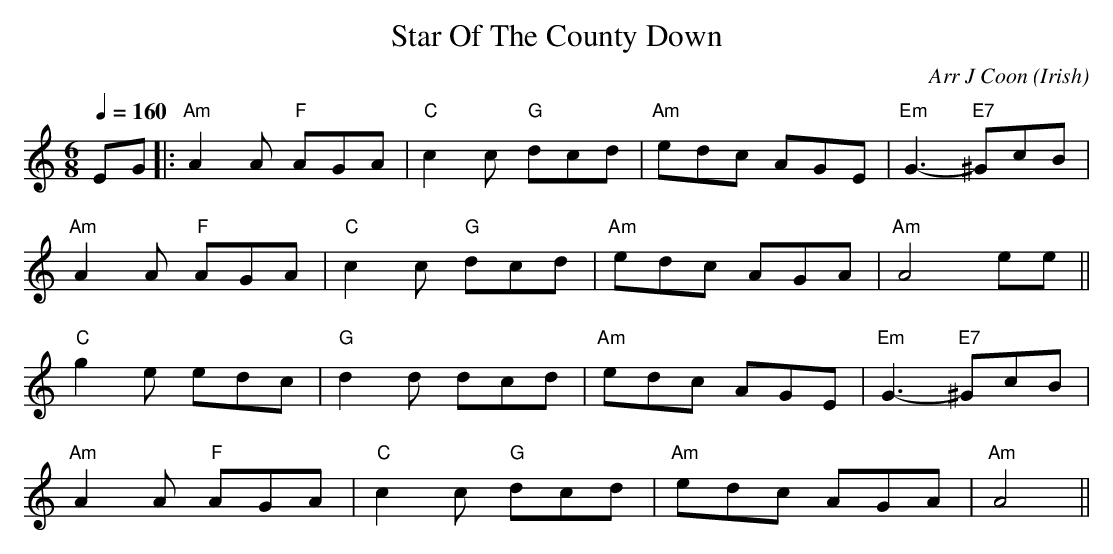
X:1
T:Star Of The County Down
C:Arr J Coon
O:Irish
M:6/8
L:1/8
Q:1/4=160
K:C
EG |: "Am"A2A "F"AGA|"C"c2c "G"dcd|"Am"edc AGE|"Em"G3- "E7"^GcB |
"Am"A2A "F"AGA|"C"c2c "G"dcd|"Am"edc AGA|"Am" A4 ee ||
"C"g2e edc|"G"d2d dcd|"Am"edc AGE|"Em"G3- "E7"^GcB|
"Am"A2A  "F"AGA|"C"c2c "G"dcd|"Am"edc AGA|"Am"A4 ||
